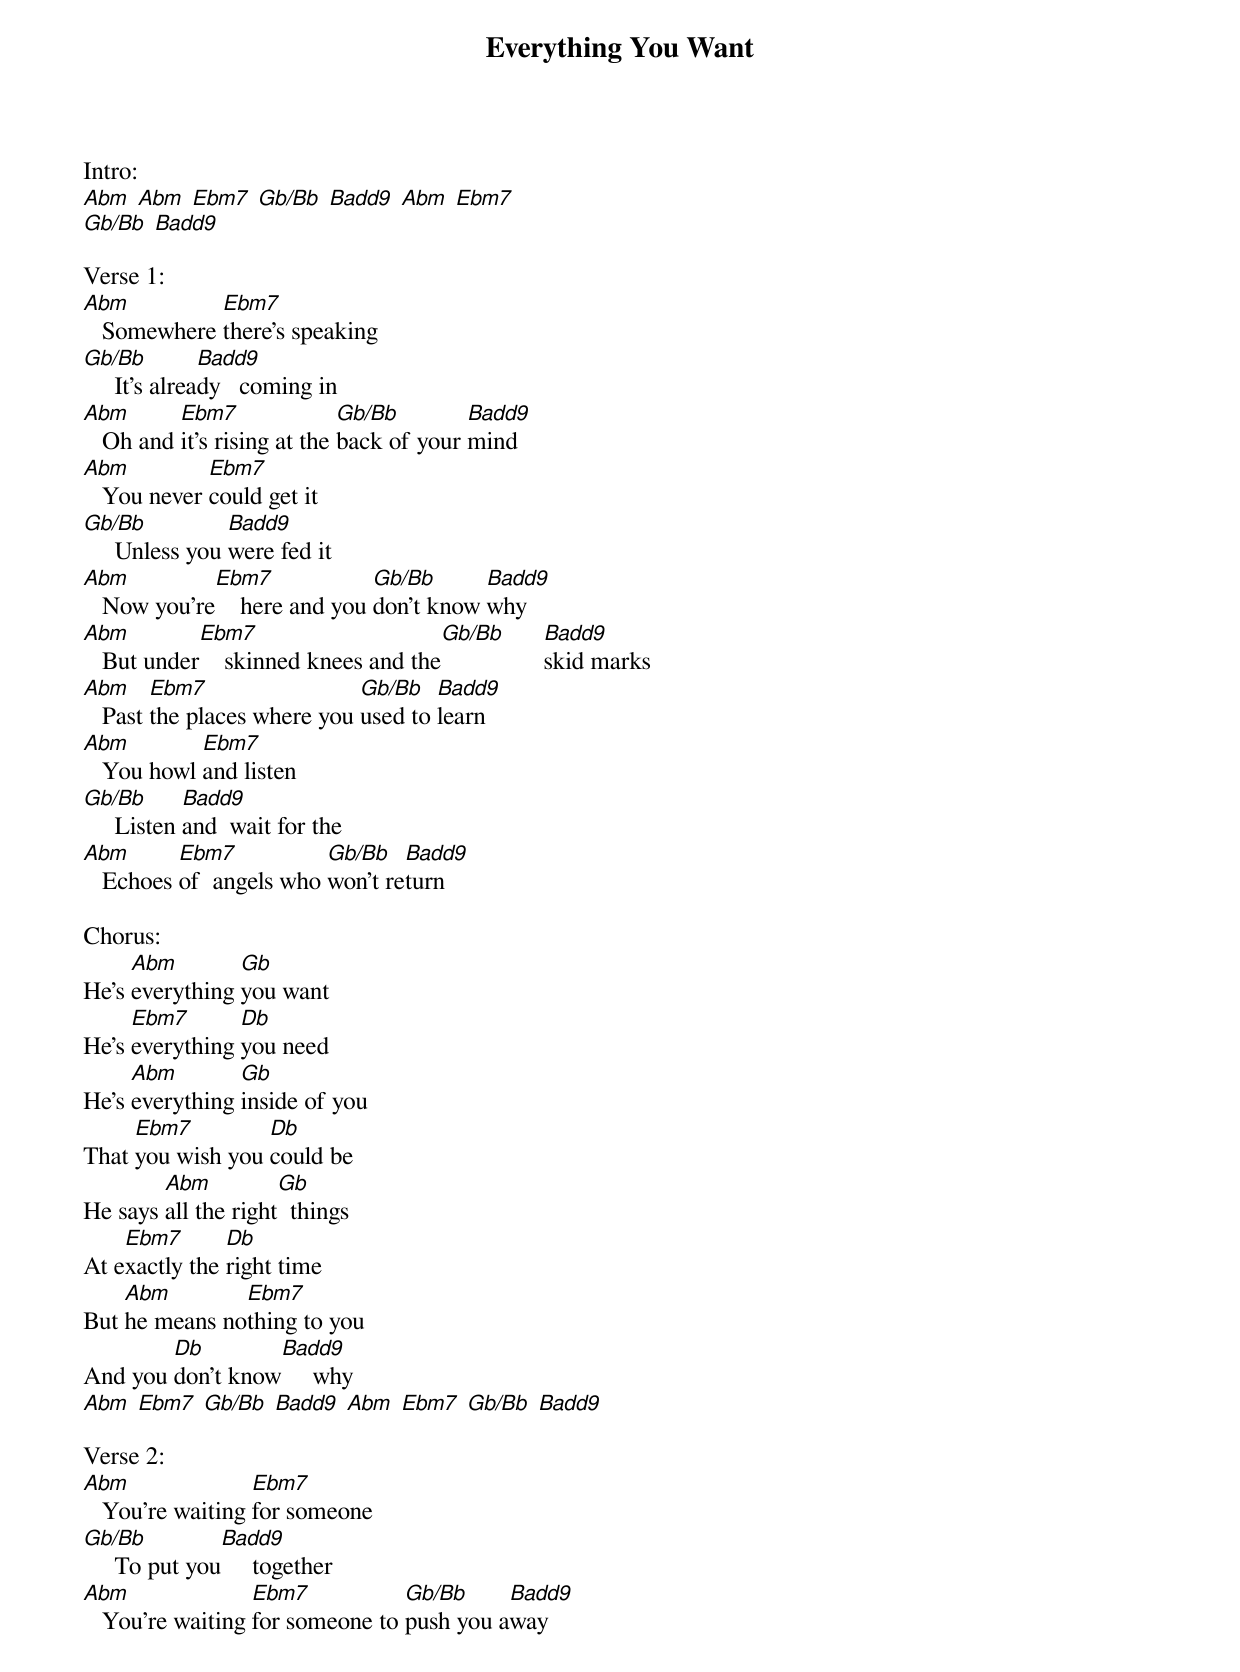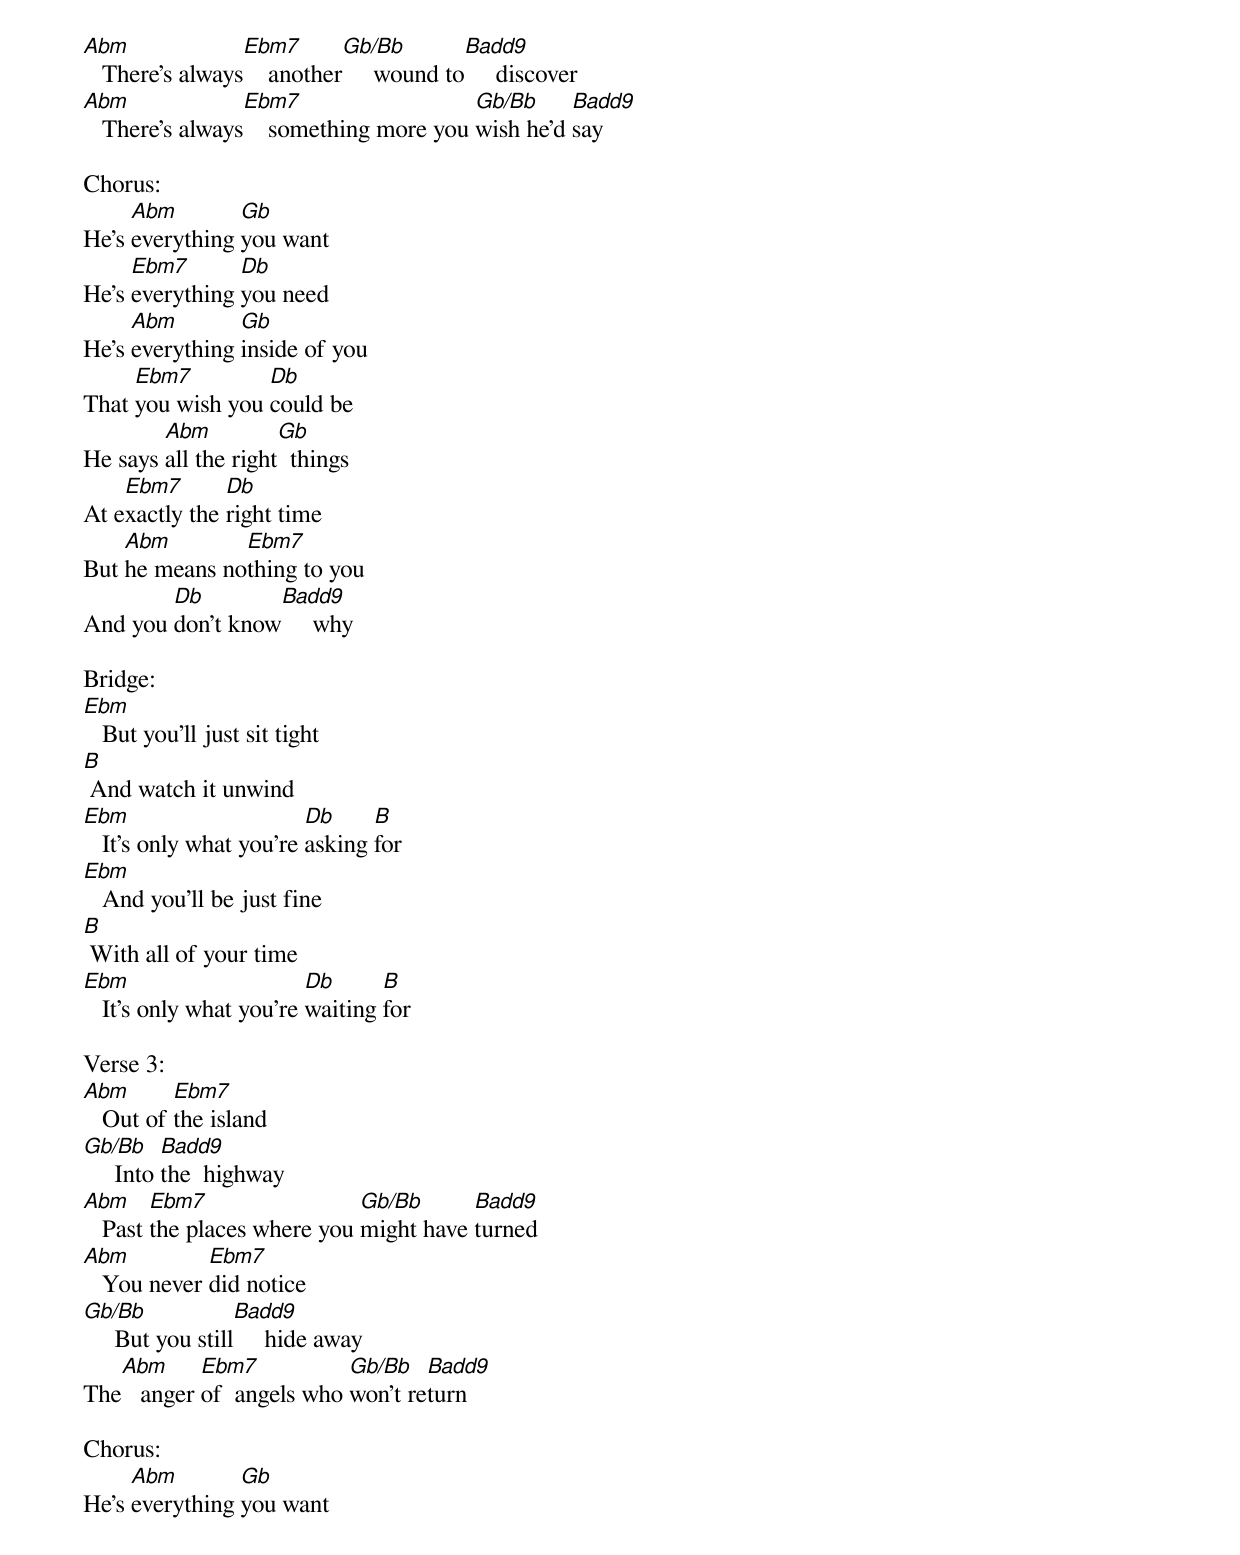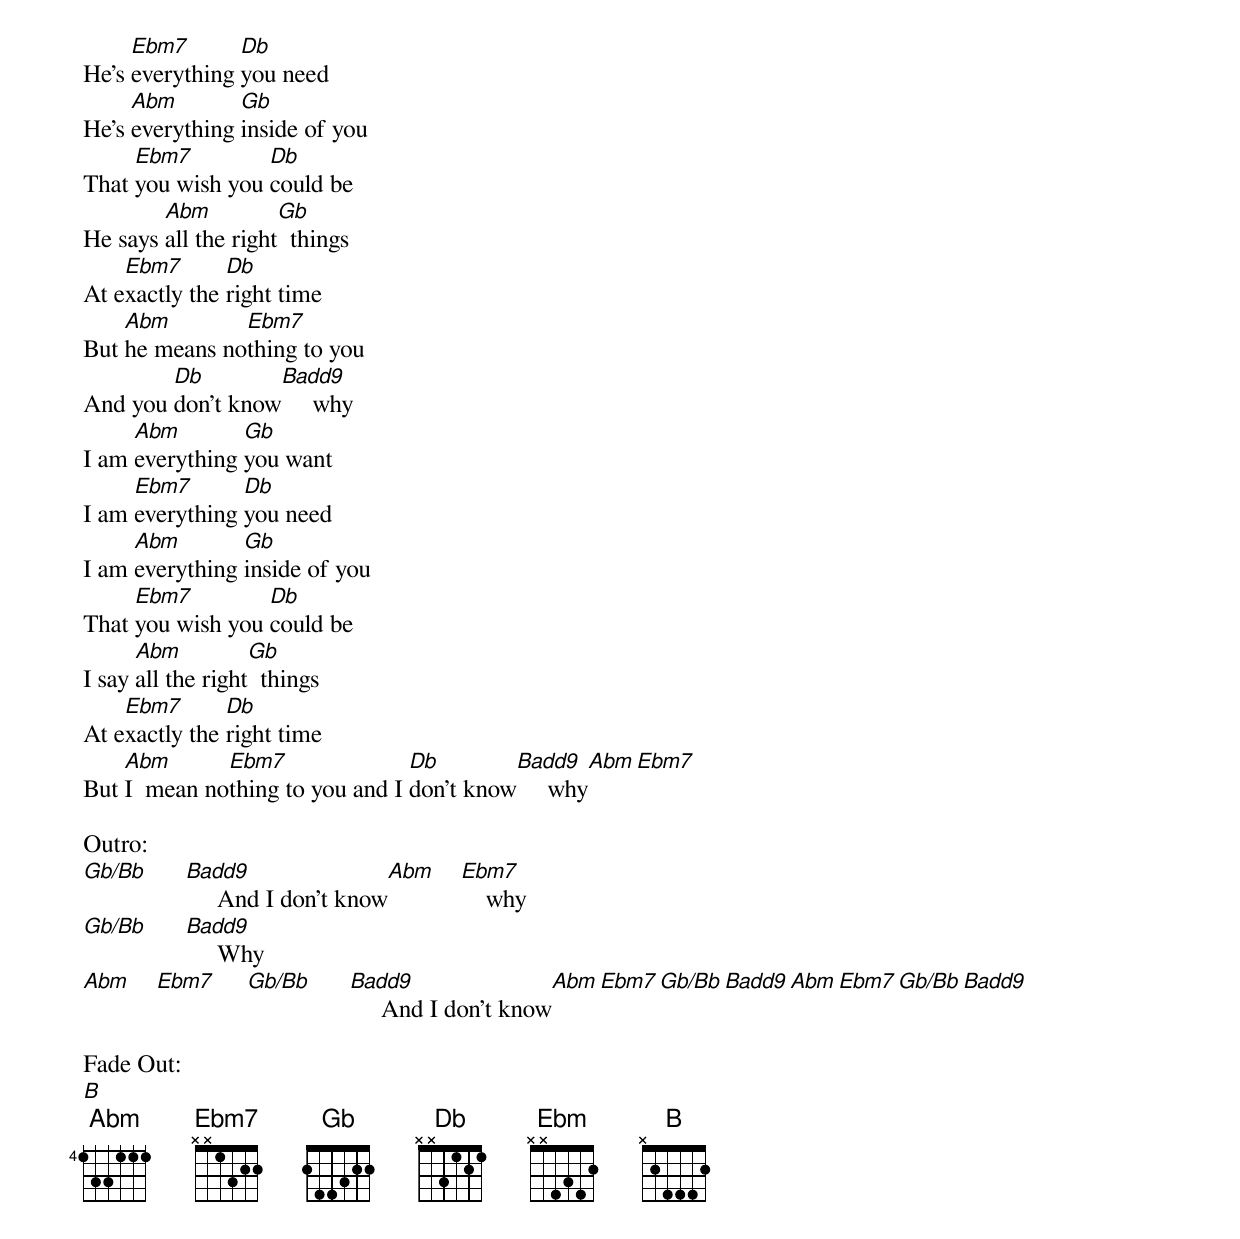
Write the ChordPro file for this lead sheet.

{title:Everything You Want}
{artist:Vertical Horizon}
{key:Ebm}
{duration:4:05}
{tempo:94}

Intro:
[Abm] [Abm] [Ebm7] [Gb/Bb] [Badd9] [Abm] [Ebm7]
[Gb/Bb] [Badd9]

Verse 1:
[Abm]   Somewhere [Ebm7]there's speaking
[Gb/Bb]     It's alrea[Badd9]dy   coming in
[Abm]   Oh and [Ebm7]it's rising at the [Gb/Bb]back of your [Badd9]mind
[Abm]   You never [Ebm7]could get it
[Gb/Bb]     Unless you [Badd9]were fed it
[Abm]   Now you're[Ebm7]    here and you [Gb/Bb]don't know [Badd9]why
[Abm]   But under[Ebm7]    skinned knees and the[Gb/Bb]      [Badd9]skid marks
[Abm]   Past [Ebm7]the places where you [Gb/Bb]used to [Badd9]learn
[Abm]   You howl [Ebm7]and listen
[Gb/Bb]     Listen [Badd9]and  wait for the
[Abm]   Echoes [Ebm7]of  angels who [Gb/Bb]won't re[Badd9]turn

Chorus:
He's [Abm]everything [Gb]you want
He's [Ebm7]everything [Db]you need
He's [Abm]everything [Gb]inside of you
That [Ebm7]you wish you [Db]could be
He says [Abm]all the right[Gb]  things
At e[Ebm7]xactly the [Db]right time
But [Abm]he means no[Ebm7]thing to you
And you [Db]don't know[Badd9]     why
[Abm] [Ebm7] [Gb/Bb] [Badd9] [Abm] [Ebm7] [Gb/Bb] [Badd9]

Verse 2:
[Abm]   You're waiting [Ebm7]for someone
[Gb/Bb]     To put you[Badd9]     together
[Abm]   You're waiting [Ebm7]for someone to [Gb/Bb]push you a[Badd9]way
[Abm]   There's always[Ebm7]    another[Gb/Bb]     wound to[Badd9]     discover
[Abm]   There's always[Ebm7]    something more you [Gb/Bb]wish he'd [Badd9]say

Chorus:
He's [Abm]everything [Gb]you want
He's [Ebm7]everything [Db]you need
He's [Abm]everything [Gb]inside of you
That [Ebm7]you wish you [Db]could be
He says [Abm]all the right[Gb]  things
At e[Ebm7]xactly the [Db]right time
But [Abm]he means no[Ebm7]thing to you
And you [Db]don't know[Badd9]     why

Bridge:
[Ebm]   But you'll just sit tight
[B] And watch it unwind
[Ebm]   It's only what you're [Db]asking [B]for
[Ebm]   And you'll be just fine
[B] With all of your time
[Ebm]   It's only what you're [Db]waiting [B]for

Verse 3:
[Abm]   Out of [Ebm7]the island
[Gb/Bb]     Into [Badd9]the  highway
[Abm]   Past [Ebm7]the places where you [Gb/Bb]might have [Badd9]turned
[Abm]   You never [Ebm7]did notice
[Gb/Bb]     But you still[Badd9]     hide away
The[Abm]   anger [Ebm7]of  angels who [Gb/Bb]won't re[Badd9]turn

Chorus:
He's [Abm]everything [Gb]you want
He's [Ebm7]everything [Db]you need
He's [Abm]everything [Gb]inside of you
That [Ebm7]you wish you [Db]could be
He says [Abm]all the right[Gb]  things
At e[Ebm7]xactly the [Db]right time
But [Abm]he means no[Ebm7]thing to you
And you [Db]don't know[Badd9]     why
I am [Abm]everything [Gb]you want
I am [Ebm7]everything [Db]you need
I am [Abm]everything [Gb]inside of you
That [Ebm7]you wish you [Db]could be
I say [Abm]all the right[Gb]  things
At e[Ebm7]xactly the [Db]right time
But [Abm]I  mean no[Ebm7]thing to you and I [Db]don't know[Badd9]     why[Abm][Ebm7]

Outro:
[Gb/Bb]      [Badd9]     And I don't know[Abm]    [Ebm7]    why
[Gb/Bb]      [Badd9]     Why
[Abm]    [Ebm7]     [Gb/Bb]      [Badd9]     And I don't know[Abm][Ebm7][Gb/Bb][Badd9][Abm][Ebm7][Gb/Bb][Badd9]

Fade Out:
[B]
